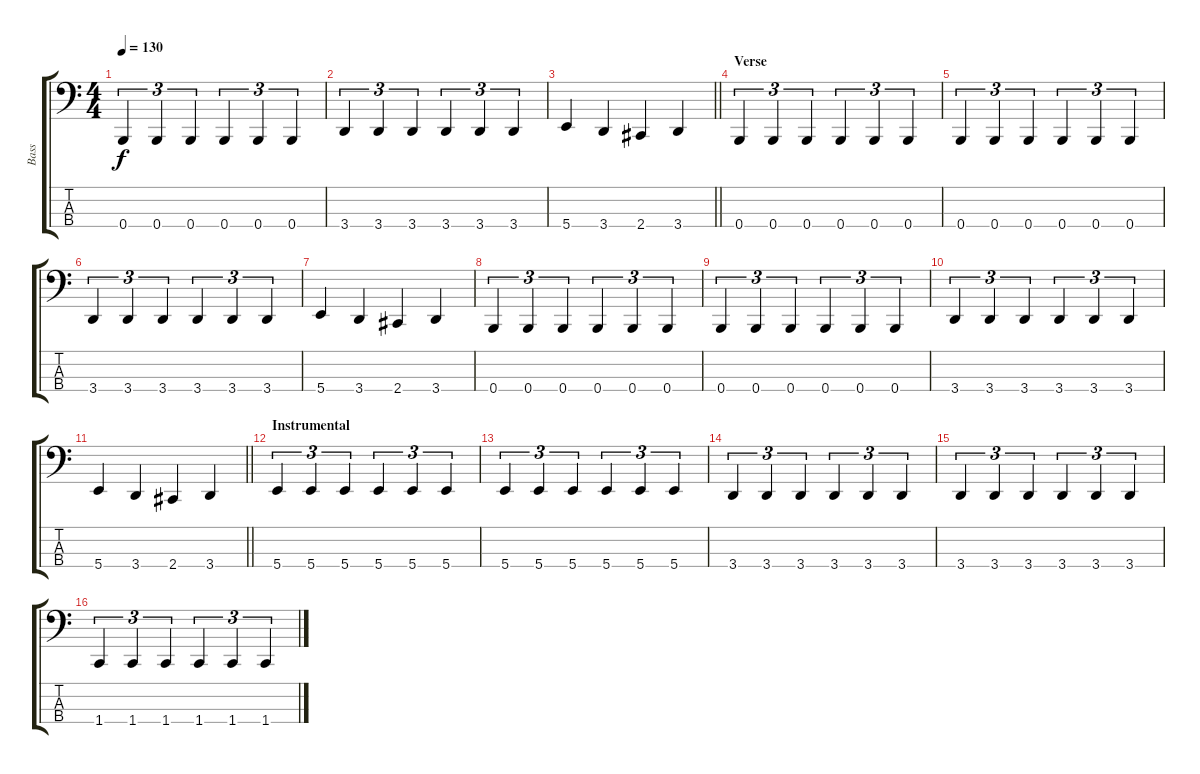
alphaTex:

\track ("Bass" "Bass") {instrument electricbasspick}
\staff {score tabs}
\tuning (D2 A1 E1 B0) {hide}
\ts (4 4)
\tempo 130
\clef f4
\ks c
0.4.4{tu (3 2) dy f} 0.4.4{tu (3 2)} 0.4.4{tu (3 2)} 0.4.4{tu (3 2)} 0.4.4{tu (3 2)} 0.4.4{tu (3 2)} |
3.4.4{tu (3 2)} 3.4.4{tu (3 2)} 3.4.4{tu (3 2)} 3.4.4{tu (3 2)} 3.4.4{tu (3 2)} 3.4.4{tu (3 2)} |
\barLineRight lightlight
5.4.4 3.4.4 2.4.4 3.4.4 |
\section ("" "Verse")
0.4.4{tu (3 2)} 0.4.4{tu (3 2)} 0.4.4{tu (3 2)} 0.4.4{tu (3 2)} 0.4.4{tu (3 2)} 0.4.4{tu (3 2)} |
0.4.4{tu (3 2)} 0.4.4{tu (3 2)} 0.4.4{tu (3 2)} 0.4.4{tu (3 2)} 0.4.4{tu (3 2)} 0.4.4{tu (3 2)} |
3.4.4{tu (3 2)} 3.4.4{tu (3 2)} 3.4.4{tu (3 2)} 3.4.4{tu (3 2)} 3.4.4{tu (3 2)} 3.4.4{tu (3 2)} |
5.4.4 3.4.4 2.4.4 3.4.4 |
0.4.4{tu (3 2)} 0.4.4{tu (3 2)} 0.4.4{tu (3 2)} 0.4.4{tu (3 2)} 0.4.4{tu (3 2)} 0.4.4{tu (3 2)} |
0.4.4{tu (3 2)} 0.4.4{tu (3 2)} 0.4.4{tu (3 2)} 0.4.4{tu (3 2)} 0.4.4{tu (3 2)} 0.4.4{tu (3 2)} |
3.4.4{tu (3 2)} 3.4.4{tu (3 2)} 3.4.4{tu (3 2)} 3.4.4{tu (3 2)} 3.4.4{tu (3 2)} 3.4.4{tu (3 2)} |
\barLineRight lightlight
5.4.4 3.4.4 2.4.4 3.4.4 |
\section ("" "Instrumental")
5.4.4{tu (3 2)} 5.4.4{tu (3 2)} 5.4.4{tu (3 2)} 5.4.4{tu (3 2)} 5.4.4{tu (3 2)} 5.4.4{tu (3 2)} |
5.4.4{tu (3 2)} 5.4.4{tu (3 2)} 5.4.4{tu (3 2)} 5.4.4{tu (3 2)} 5.4.4{tu (3 2)} 5.4.4{tu (3 2)} |
3.4.4{tu (3 2)} 3.4.4{tu (3 2)} 3.4.4{tu (3 2)} 3.4.4{tu (3 2)} 3.4.4{tu (3 2)} 3.4.4{tu (3 2)} |
3.4.4{tu (3 2)} 3.4.4{tu (3 2)} 3.4.4{tu (3 2)} 3.4.4{tu (3 2)} 3.4.4{tu (3 2)} 3.4.4{tu (3 2)} |
1.4.4{tu (3 2)} 1.4.4{tu (3 2)} 1.4.4{tu (3 2)} 1.4.4{tu (3 2)} 1.4.4{tu (3 2)} 1.4.4{tu (3 2)}
